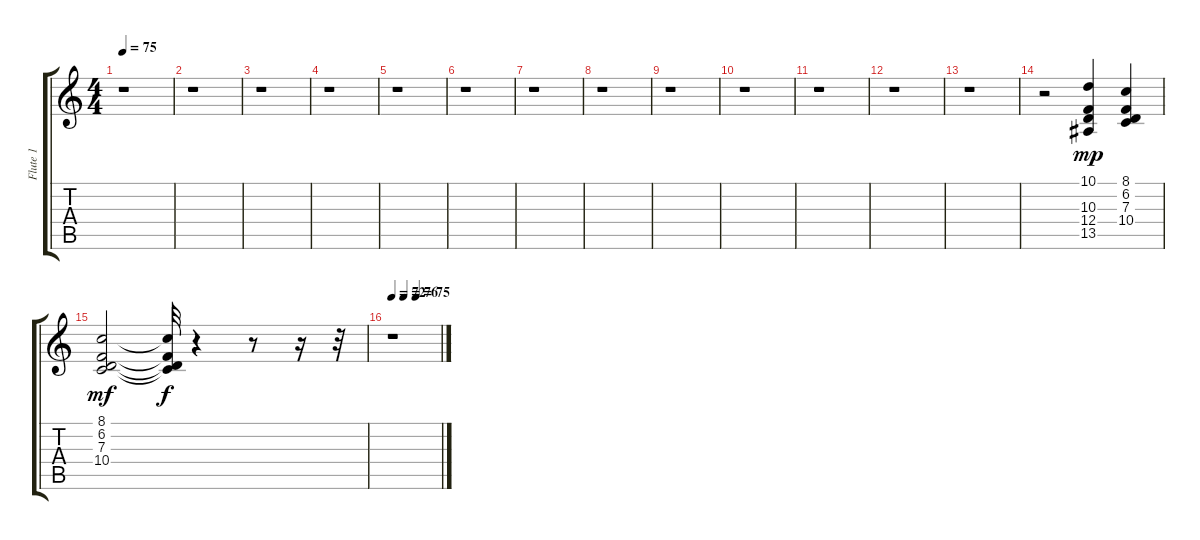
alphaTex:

\track ("Flute 1" "Flute 1") {instrument flute}
\staff {score tabs}
\tuning (E4 B3 G3 D3 A2 E2) {hide}
\ts (4 4)
\tempo 75
\clef g2
\ks c
r.1{dy p} |
r.1 |
r.1 |
r.1 |
r.1 |
r.1 |
r.1 |
r.1 |
r.1 |
r.1 |
r.1 |
r.1 |
r.1 |
r.2 (10.1 10.3 12.4 13.5).4{dy mp} (8.1 6.2 7.3 10.4).4 |
(8.1 6.2 7.3 10.4).2{dy mf} (8.1{t} 6.2{t} 7.3{t} 10.4{t}).32{dy f} r.4 r.8 r.16 r.32 |
\tempo 72
\tempo (76 0.25)
\tempo (75 0.5)
r.1
